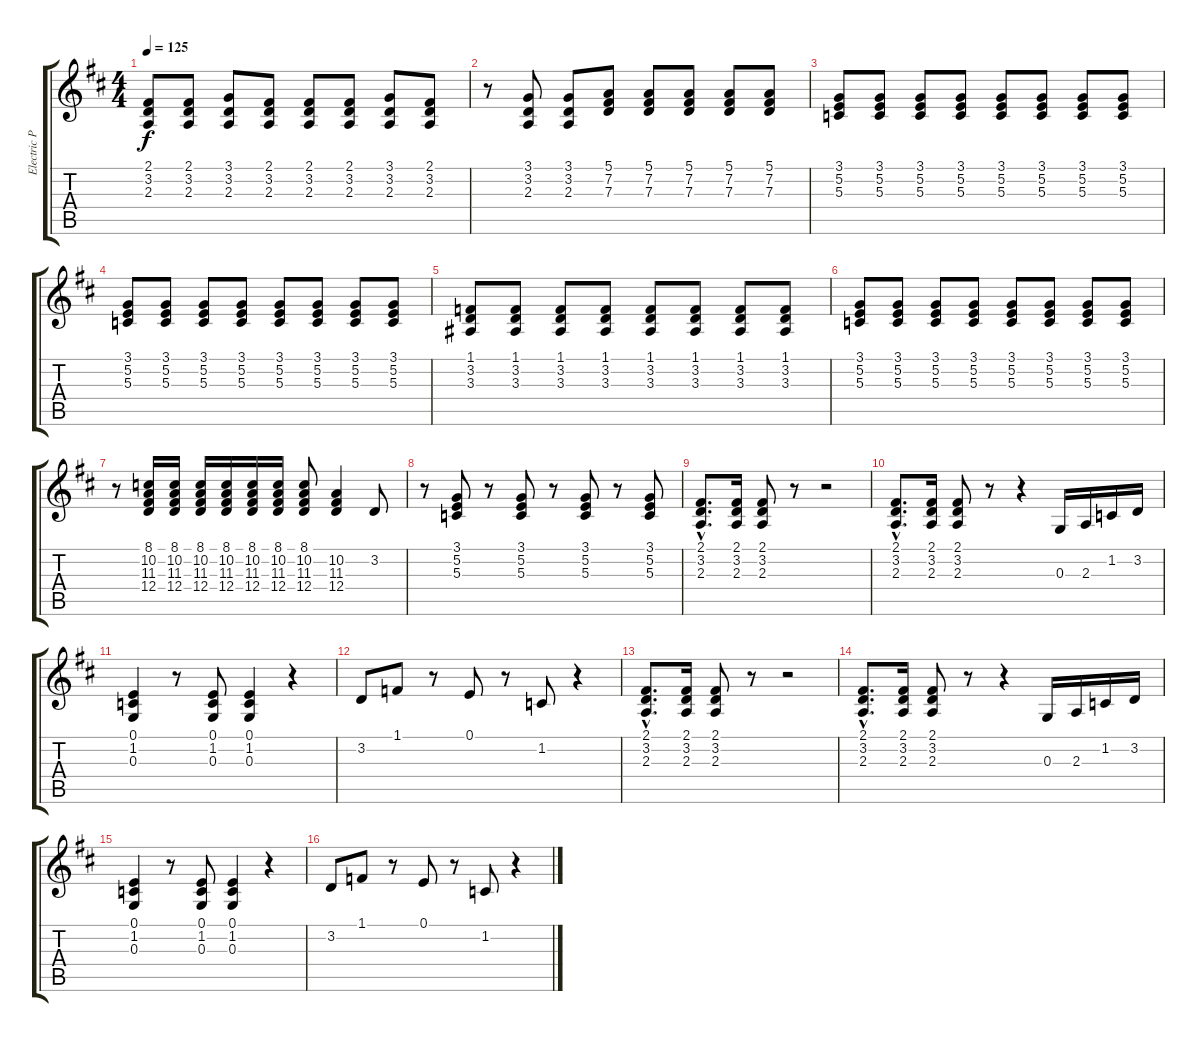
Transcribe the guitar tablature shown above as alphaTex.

\track ("Electric Piano" "Electric P") {instrument electricgrandpiano}
\staff {score tabs}
\tuning (E4 B3 G3 D3 A2 E2) {hide}
\ts (4 4)
\tempo 125
\clef g2
\ks d
(2.1 3.2 2.3).8{dy f} (2.1 3.2 2.3).8 (3.1 3.2 2.3).8 (2.1 3.2 2.3).8 (2.1 3.2 2.3).8 (2.1 3.2 2.3).8 (3.1 3.2 2.3).8 (2.1 3.2 2.3).8 |
r.8 (3.1 3.2 2.3).8 (3.1 3.2 2.3).8 (5.1 7.2 7.3).8 (5.1 7.2 7.3).8 (5.1 7.2 7.3).8 (5.1 7.2 7.3).8 (5.1 7.2 7.3).8 |
(3.1 5.2 5.3).8 (3.1 5.2 5.3).8 (3.1 5.2 5.3).8 (3.1 5.2 5.3).8 (3.1 5.2 5.3).8 (3.1 5.2 5.3).8 (3.1 5.2 5.3).8 (3.1 5.2 5.3).8 |
(3.1 5.2 5.3).8 (3.1 5.2 5.3).8 (3.1 5.2 5.3).8 (3.1 5.2 5.3).8 (3.1 5.2 5.3).8 (3.1 5.2 5.3).8 (3.1 5.2 5.3).8 (3.1 5.2 5.3).8 |
(1.1 3.2 3.3).8 (1.1 3.2 3.3).8 (1.1 3.2 3.3).8 (1.1 3.2 3.3).8 (1.1 3.2 3.3).8 (1.1 3.2 3.3).8 (1.1 3.2 3.3).8 (1.1 3.2 3.3).8 |
(3.1 5.2 5.3).8 (3.1 5.2 5.3).8 (3.1 5.2 5.3).8 (3.1 5.2 5.3).8 (3.1 5.2 5.3).8 (3.1 5.2 5.3).8 (3.1 5.2 5.3).8 (3.1 5.2 5.3).8 |
r.8 (8.1 10.2 11.3 12.4).16 (8.1 10.2 11.3 12.4).16 (8.1 10.2 11.3 12.4).16 (8.1 10.2 11.3 12.4).16 (8.1 10.2 11.3 12.4).16 (8.1 10.2 11.3 12.4).16 (8.1 10.2 11.3 12.4).8 (10.2 11.3 12.4).4 3.2.8 |
r.8 (3.1 5.2 5.3).8 r.8 (3.1 5.2 5.3).8 r.8 (3.1 5.2 5.3).8 r.8 (3.1 5.2 5.3).8 |
(2.1{hac} 3.2{hac} 2.3{hac}).8{d} (2.1 3.2 2.3).16 (2.1 3.2 2.3).8 r.8 r.2 |
(2.1{hac} 3.2{hac} 2.3{hac}).8{d} (2.1 3.2 2.3).16 (2.1 3.2 2.3).8 r.8 r.4 0.3.16 2.3.16 1.2.16 3.2.16 |
(0.1 1.2 0.3).4 r.8 (0.1 1.2 0.3).8 (0.1 1.2 0.3).4 r.4 |
3.2.8 1.1.8 r.8 0.1.8 r.8 1.2.8 r.4 |
(2.1{hac} 3.2{hac} 2.3{hac}).8{d} (2.1 3.2 2.3).16 (2.1 3.2 2.3).8 r.8 r.2 |
(2.1{hac} 3.2{hac} 2.3{hac}).8{d} (2.1 3.2 2.3).16 (2.1 3.2 2.3).8 r.8 r.4 0.3.16 2.3.16 1.2.16 3.2.16 |
(0.1 1.2 0.3).4 r.8 (0.1 1.2 0.3).8 (0.1 1.2 0.3).4 r.4 |
3.2.8 1.1.8 r.8 0.1.8 r.8 1.2.8 r.4
